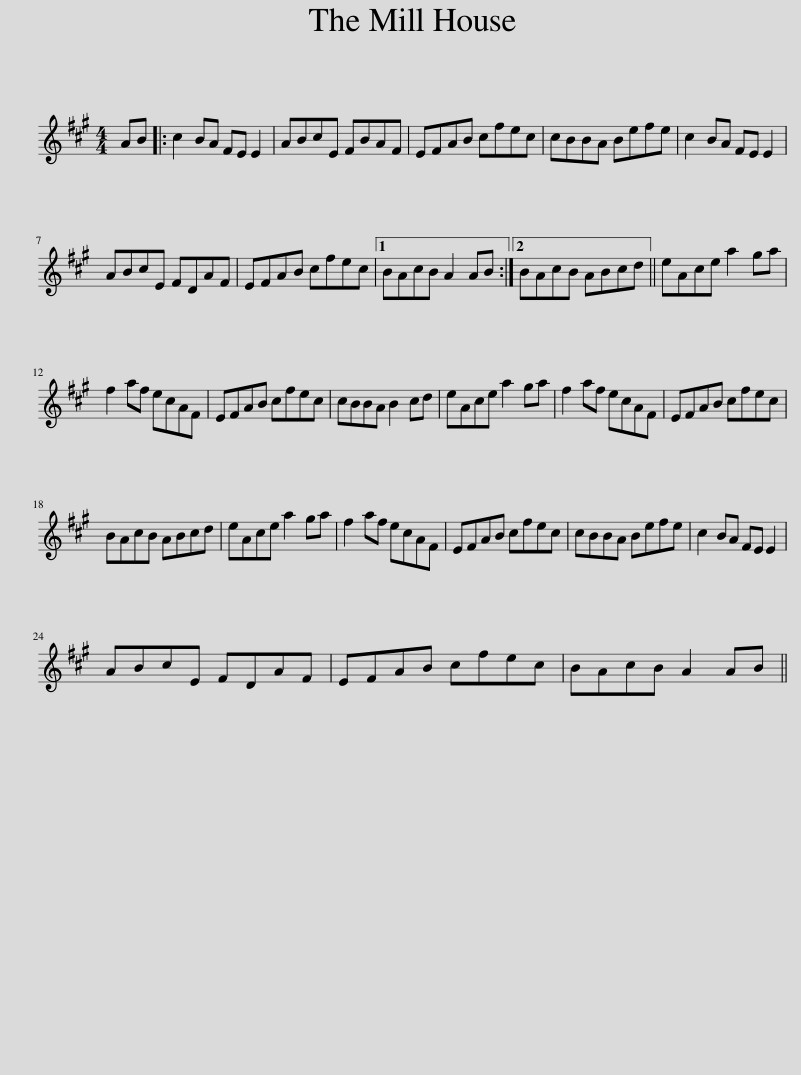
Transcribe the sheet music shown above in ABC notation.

X:1
L:1/8
M:4/4
I:linebreak $
K:A
V:1 treble
V:1
 AB |: c2 BA FE E2 | ABcE FBAF | EFAB cfec | cBBA Befe | %5
 c2 BA FE E2 |$ ABcE FDAF | EFAB cfec |1 BAcB A2 AB :|2 BAcB ABcd || %10
 eAce a2 ga |$ f2 af ecAF | EFAB cfec | cBBA B2 cd | eAce a2 ga | %15
 f2 af ecAF | EFAB cfec |$ BAcB ABcd | eAce a2 ga | f2 af ecAF | %20
 EFAB cfec | cBBA Befe | c2 BA FE E2 |$ ABcE FDAF | EFAB cfec | %25
 BAcB A2 AB || %26
